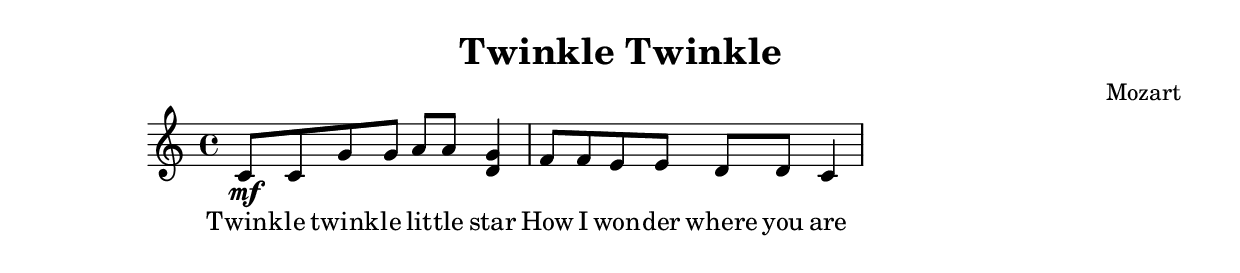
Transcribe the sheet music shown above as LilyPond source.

\header {
  title = "Twinkle Twinkle"
  composer = "Mozart"
}

\relative c' {
  c8\mf c8 g'8 g8
  a8 a8 <g d>4
  f8 f8 e8 e8
  d8 d8 c4
}

\addlyrics {
  Twink -- le twink -- le lit -- tle star
  How I won -- der where you are
}
